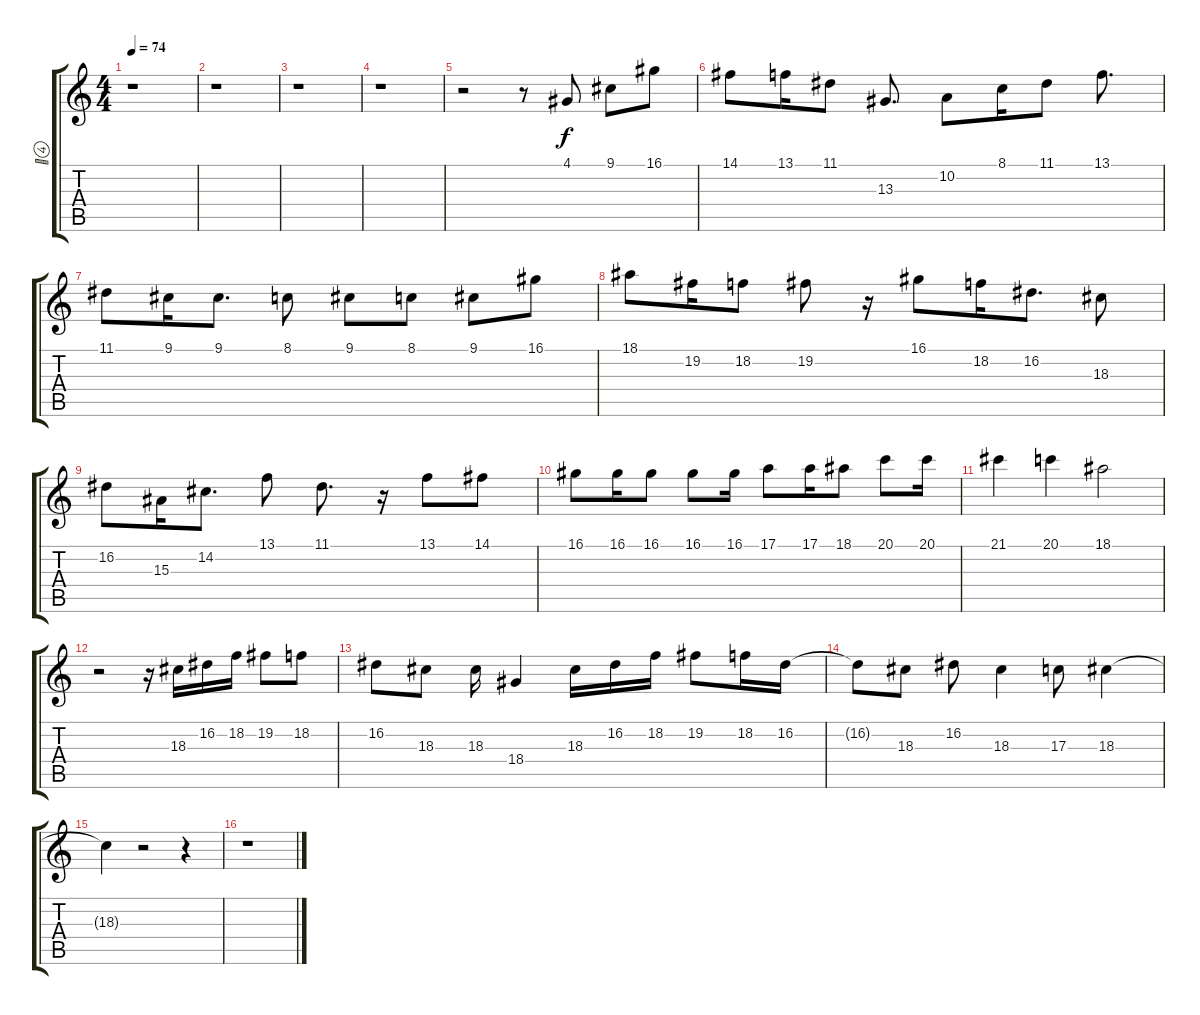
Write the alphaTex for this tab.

\track ("" "") {instrument vibraphone}
\staff {score tabs}
\tuning (E4 B3 G3 D3 A2 E2) {hide}
\ts (4 4)
\tempo 74
\clef g2
\ks c
r.1{dy f} |
r.1 |
r.1 |
r.1 |
r.2 r.8 4.1.8 9.1.8 16.1.8 |
14.1.8 13.1.16 11.1.8 13.3.8{d} 10.2.8 8.1.16 11.1.8 13.1.8{d} |
11.1.8 9.1.16 9.1.8{d} 8.1.8 9.1.8 8.1.8 9.1.8 16.1.8 |
18.1.8 19.2.16 18.2.8 19.2.8 r.16 16.1.8 18.2.16 16.2.8{d} 18.3.8 |
16.2.8 15.3.16 14.2.8{d} 13.1.8 11.1.8{d} r.16 13.1.8 14.1.8 |
16.1.8 16.1.16 16.1.8 16.1.8 16.1.16 17.1.8 17.1.16 18.1.8 20.1.8 20.1.16 |
21.1.4 20.1.4 18.1.2 |
r.2 r.16 18.3.16 16.2.16 18.2.16 19.2.8 18.2.8 |
16.2.8 18.3.8 18.3.16 18.4.4 18.3.16 16.2.16 18.2.16 19.2.8 18.2.16 16.2.16 |
16.2{t}.8 18.3.8 16.2.8 18.3.4 17.3.8 18.3.4 |
18.3{t}.4 r.2 r.4 |
r.1
